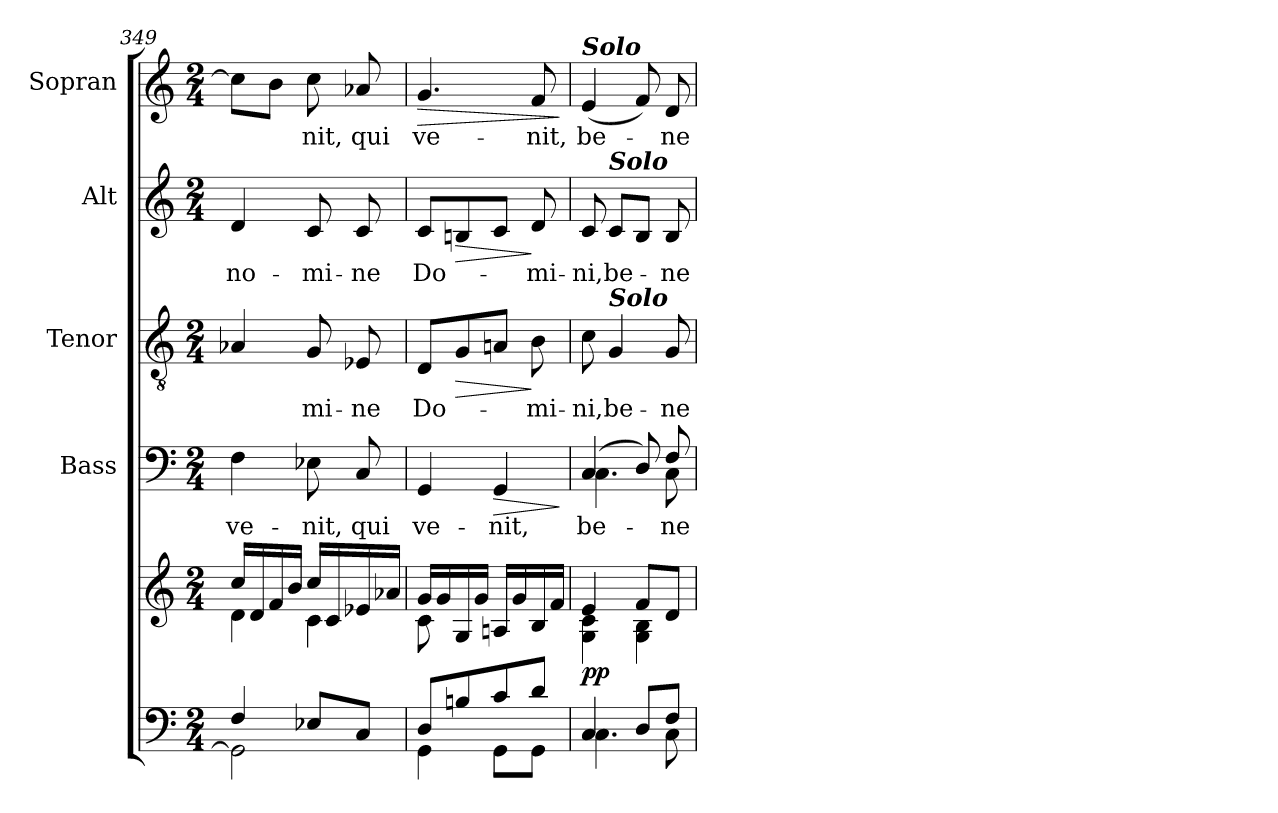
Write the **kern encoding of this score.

**kern	**kern	**dynam	**kern	**text	**dynam	**kern	**text	**dynam	**kern	**text	**dynam	**kern	**text	**dynam
*part5	*part5	*part5	*part4	*part4	*part4	*part3	*part3	*part3	*part2	*part2	*part2	*part1	*part1	*part1
*staff6	*staff5	*staff5/6	*staff4	*staff4	*staff4	*staff3	*staff3	*staff3	*staff2	*staff2	*staff2	*staff1	*staff1	*staff1
*	*	*	*I"Bass	*	*	*I"Tenor	*	*	*I"Alt	*	*	*I"Sopran	*	*
*	*	*	*I'B.	*	*	*I'T.	*	*	*I'A.	*	*	*I'S.	*	*
*clefF4	*clefG2	*	*clefF4	*	*	*clefGv2	*	*	*clefG2	*	*	*clefG2	*	*
*k[]	*k[]	*	*k[]	*	*	*k[]	*	*	*k[]	*	*	*k[]	*	*
*C:	*C:	*	*C:	*	*	*C:	*	*	*C:	*	*	*C:	*	*
*M2/4	*M2/4	*	*M2/4	*	*	*M2/4	*	*	*M2/4	*	*	*M2/4	*	*
=349	=349	=349	=349	=349	=349	=349	=349	=349	=349	=349	=349	=349	=349	=349
*^	*^	*	*	*	*	*	*	*	*	*	*	*	*	*
!	!	!	!	!	!	!LO:LY:b	!	!	!	!	!	!LO:LY:b	!	!	!	!
4F/	2GG\]	16cc/LL	4d\	.	4F\	ve-	.	4A-X/	.	.	4d/	no-	.	8cc\L]	.	.
.	.	16d/	.	.	.	.	.	.	.	.	.	.	.	.	.	.
.	.	16f/	.	.	.	.	.	.	.	.	.	.	.	8b\J	.	.
.	.	16b/JJ	.	.	.	.	.	.	.	.	.	.	.	.	.	.
!	!	!	!	!	!	!LO:LY:b	!	!	!LO:LY:b	!	!	!LO:LY:b	!	!	!LO:LY:b	!
8E-X/L	.	16cc/LL	4c\	.	8E-X\	-nit,	.	8G/	-mi-	.	8c/	-mi-	.	8cc\	-nit,	.
.	.	16c/	.	.	.	.	.	.	.	.	.	.	.	.	.	.
!	!	!	!	!	!	!LO:LY:b	!	!	!LO:LY:b	!	!	!LO:LY:b	!	!	!LO:LY:b	!
8C/J	.	16e-X/	.	.	8C/	qui	.	8E-X/	-ne	.	8c/	-ne	.	8a-X/	qui	.
.	.	16a-X/JJ	.	.	.	.	.	.	.	.	.	.	.	.	.	.
=350	=350	=350	=350	=350	=350	=350	=350	=350	=350	=350	=350	=350	=350	=350	=350	=350
!	!	!	!	!	!	!LO:LY:b	!	!	!LO:LY:b	!	!	!LO:LY:b	!	!	!LO:LY:b	!LO:HP:b
8D/L	4GG\	16g/LL	8c\	.	4GG/	ve-	.	8D/L	Do-	.	8c/L	Do-	.	4.g/	ve-	>
.	.	16g/	.	.	.	.	.	.	.	.	.	.	.	.	.	.
!	!	!	!	!	!	!	!	!	!	!LO:HP:b	!	!	!LO:HP:b	!	!	!
8Bn/	.	16G/	4.ryy	.	.	.	.	8G/	.	>	8Bn/	.	>	.	.	.
.	.	16g/JJ	.	.	.	.	.	.	.	.	.	.	.	.	.	.
!	!	!	!	!	!	!LO:LY:b	!LO:HP:b	!	!	!	!	!	!	!	!	!
8c/	8GG\L	16An/LL	.	.	4GG/	-nit,	>	8An/J	.	.	8c/J	.	.	.	.	.
.	.	16g/	.	.	.	.	.	.	.	.	.	.	.	.	.	.
!	!	!	!	!	!	!	!	!	!LO:LY:b	!	!	!LO:LY:b	!	!	!LO:LY:b	!
8d/J	8GG\J	16B/	.	.	.	.	.	8B\	-mi-	]	8d/	-mi-	]	8f/	-nit,	.
.	.	16f/JJ	.	.	.	.	.	.	.	.	.	.	.	.	.	.
*v	*v	*	*	*	*	*	*	*	*	*	*	*	*	*	*	*
*	*v	*v	*	*	*	*	*	*	*	*	*	*	*	*	*
.	.	.	.	.	]	.	.	.	.	.	.	.	.	]
!!LO:LB:g=z
=351	=351	=351	=351	=351	=351	=351	=351	=351	=351	=351	=351	=351	=351	=351
*^	*^	*	*	*	*	*	*	*	*	*	*	*	*	*
!	!	!	!	!	!	!	!	!	!	!	!	!	!	!LO:TX:a:Bi:t=Solo	!	!
!	!	!	!	!	!LO:TX:a:Bi:t=Solo	!	!	!	!	!	!	!	!	!	!	!
!	!	!	!	!LO:DY:b	!	!LO:LY:b	!	!	!LO:LY:b	!	!	!LO:LY:b	!	!	!LO:LY:b	!
*	*	*	*	*	*^	*	*	*	*	*	*	*	*	*	*	*
4C/	4.C\	4e/	4G\ 4c\	pp	(4C/	4.C\	be-	.	8c\	-ni,	.	8c/	-ni,	.	(<4e/	be-	.
!	!	!	!	!	!	!	!	!	!	!	!	!LO:TX:a:Bi:t=Solo	!	!	!	!	!
!	!	!	!	!	!	!	!	!	!LO:TX:a:Bi:t=Solo	!	!	!	!	!	!	!	!
!	!	!	!	!	!	!	!	!	!	!LO:LY:b	!	!	!LO:LY:b	!	!	!	!
.	.	.	.	.	.	.	.	.	4G/	be-	.	8c/L	be-	.	.	.	.
8D/L	.	8f/L	4G\ 4B\	.	8D/)	.	.	.	.	.	.	8B/J	.	.	8f/)	.	.
!	!	!	!	!	!	!	!LO:LY:b	!	!	!LO:LY:b	!	!	!LO:LY:b	!	!	!LO:LY:b	!
8F/J	8C\	8d/J	.	.	8F/	8C\	-ne-	.	8G/	-ne-	.	8B/	-ne-	.	8d/	-ne-	.
*v	*v	*	*	*	*v	*v	*	*	*	*	*	*	*	*	*	*	*
*	*v	*v	*	*	*	*	*	*	*	*	*	*	*	*	*
=	=	=	=	=	=	=	=	=	=	=	=	=	=	=
*-	*-	*-	*-	*-	*-	*-	*-	*-	*-	*-	*-	*-	*-	*-
